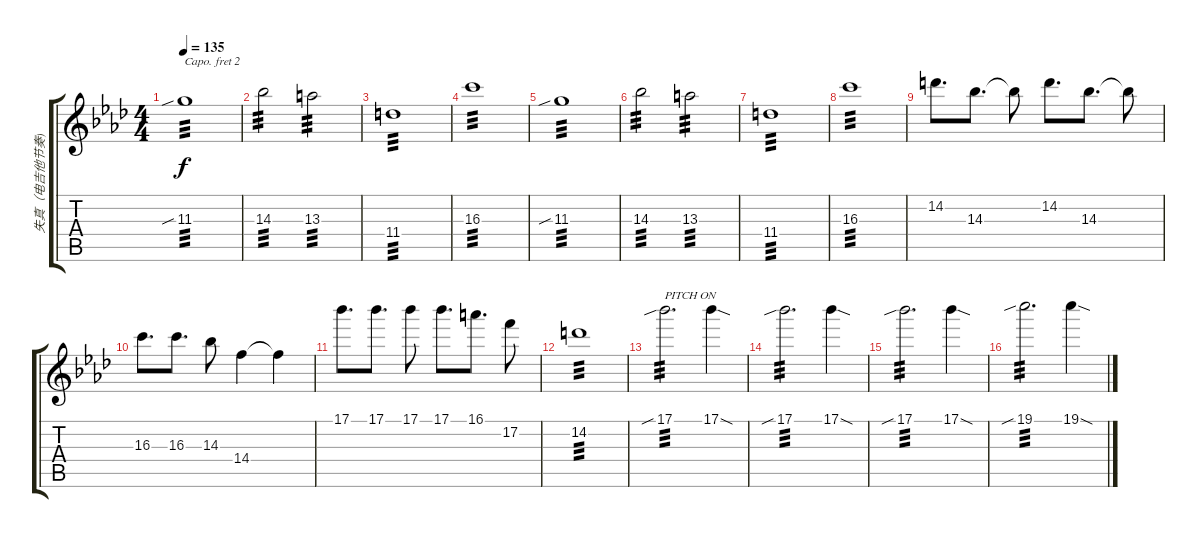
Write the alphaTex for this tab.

\track ("失真（电吉他节奏)" "失真（电吉他节奏)") {instrument distortionguitar}
\staff {score tabs}
\capo 2
\tuning (Eb4 Bb3 Gb3 Db3 Ab2 Eb2) {hide}
\ts (4 4)
\tempo 135
\clef g2
\ks ab
11.3{sib}.1{tp 3 dy f} |
14.3.2{tp 3} 13.3.2{tp 3} |
11.4.1{tp 3} |
16.3.1{tp 3} |
11.3{sib}.1{tp 3} |
14.3.2{tp 3} 13.3.2{tp 3} |
11.4.1{tp 3} |
16.3.1{tp 3} |
14.2.8{d} 14.3.8{d} 14.3{t}.8 14.2.8{d} 14.3.8{d} 14.3{t}.8 |
16.3.8{d} 16.3.8{d} 14.3.8 14.4.4 14.4{t}.4 |
17.1.8{d} 17.1.8{d} 17.1.8 17.1.8{d} 16.1.8{d} 17.2.8 |
14.2.1{tp 3} |
17.1{sib}.2{d txt "PITCH ON" tp 3} 17.1{sod}.4 |
17.1{sib}.2{d tp 3} 17.1{sod}.4 |
17.1{sib}.2{d tp 3} 17.1{sod}.4 |
19.1{sib}.2{d tp 3} 19.1{sod}.4
